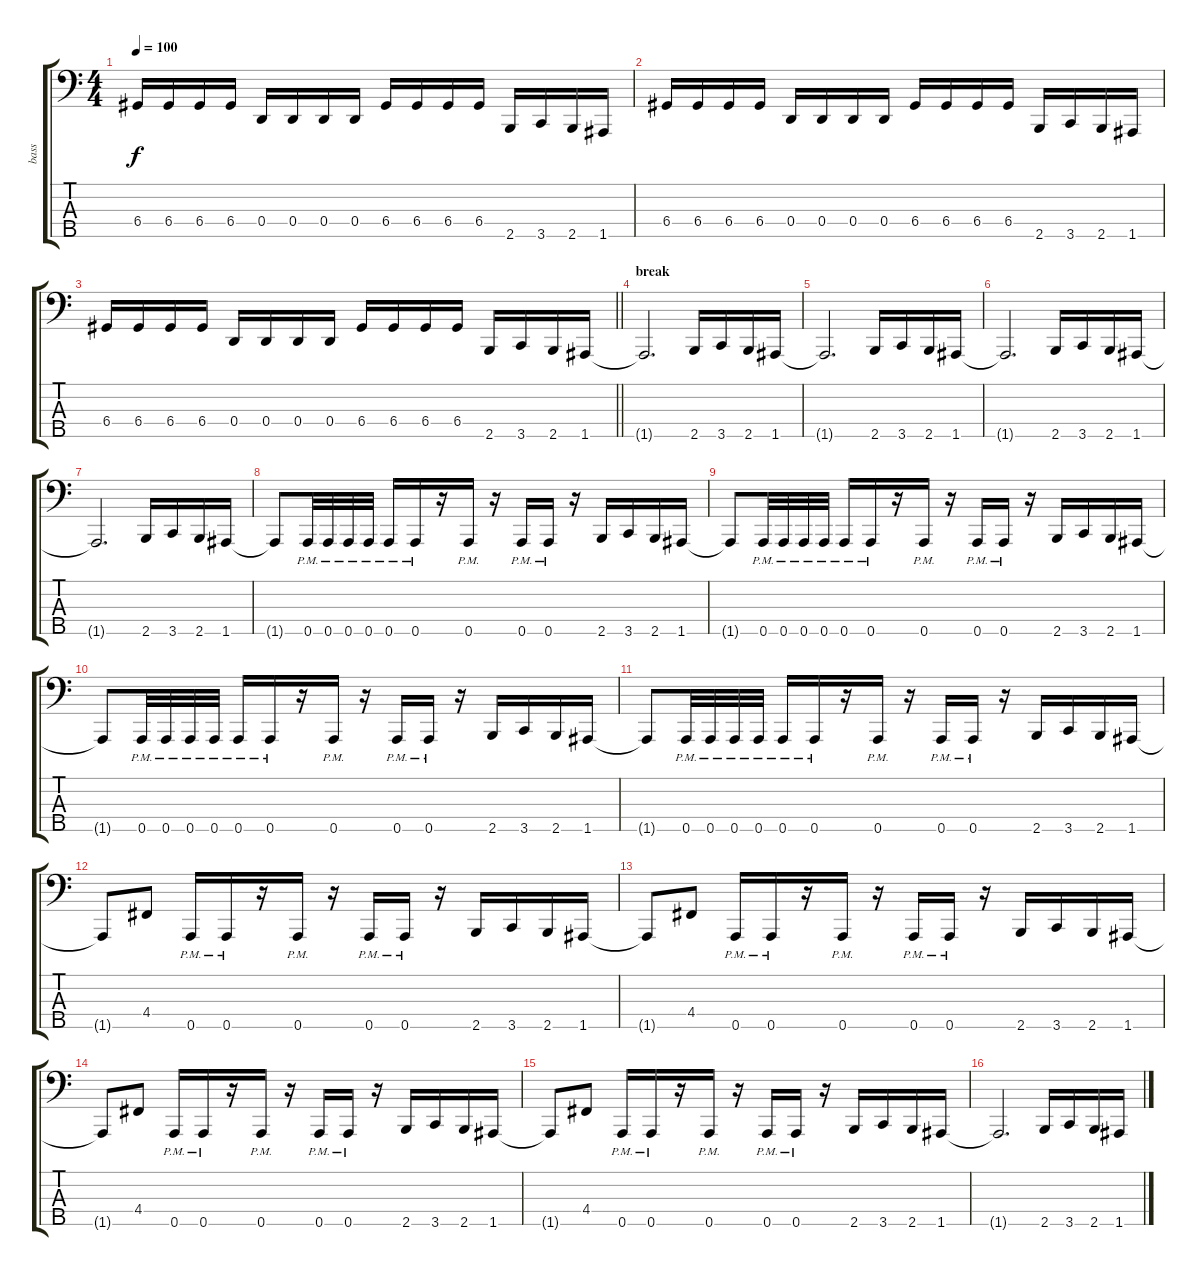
\track ("bass" "bass") {instrument electricbasspick}
\staff {score tabs}
\tuning (G2 D2 A1 D1 A0) {hide}
\ts (4 4)
\tempo 100
\clef f4
\ks c
6.4.16{dy f} 6.4.16 6.4.16 6.4.16 0.4.16 0.4.16 0.4.16 0.4.16 6.4.16 6.4.16 6.4.16 6.4.16 2.5.16 3.5.16 2.5.16 1.5.16 |
6.4.16 6.4.16 6.4.16 6.4.16 0.4.16 0.4.16 0.4.16 0.4.16 6.4.16 6.4.16 6.4.16 6.4.16 2.5.16 3.5.16 2.5.16 1.5.16 |
\barLineRight lightlight
6.4.16 6.4.16 6.4.16 6.4.16 0.4.16 0.4.16 0.4.16 0.4.16 6.4.16 6.4.16 6.4.16 6.4.16 2.5.16 3.5.16 2.5.16 1.5.16 |
\section ("" "break")
1.5{t}.2{d} 2.5.16 3.5.16 2.5.16 1.5.16 |
1.5{t}.2{d} 2.5.16 3.5.16 2.5.16 1.5.16 |
1.5{t}.2{d} 2.5.16 3.5.16 2.5.16 1.5.16 |
1.5{t}.2{d} 2.5.16 3.5.16 2.5.16 1.5.16 |
1.5{t}.8 0.5{pm}.32 0.5{pm}.32 0.5{pm}.32 0.5{pm}.32 0.5{pm}.16 0.5{pm}.16 r.16 0.5{pm}.16 r.16 0.5{pm}.16 0.5{pm}.16 r.16 2.5.16 3.5.16 2.5.16 1.5.16 |
1.5{t}.8 0.5{pm}.32 0.5{pm}.32 0.5{pm}.32 0.5{pm}.32 0.5{pm}.16 0.5{pm}.16 r.16 0.5{pm}.16 r.16 0.5{pm}.16 0.5{pm}.16 r.16 2.5.16 3.5.16 2.5.16 1.5.16 |
1.5{t}.8 0.5{pm}.32 0.5{pm}.32 0.5{pm}.32 0.5{pm}.32 0.5{pm}.16 0.5{pm}.16 r.16 0.5{pm}.16 r.16 0.5{pm}.16 0.5{pm}.16 r.16 2.5.16 3.5.16 2.5.16 1.5.16 |
1.5{t}.8 0.5{pm}.32 0.5{pm}.32 0.5{pm}.32 0.5{pm}.32 0.5{pm}.16 0.5{pm}.16 r.16 0.5{pm}.16 r.16 0.5{pm}.16 0.5{pm}.16 r.16 2.5.16 3.5.16 2.5.16 1.5.16 |
1.5{t}.8 4.4.8 0.5{pm}.16 0.5{pm}.16 r.16 0.5{pm}.16 r.16 0.5{pm}.16 0.5{pm}.16 r.16 2.5.16 3.5.16 2.5.16 1.5.16 |
1.5{t}.8 4.4.8 0.5{pm}.16 0.5{pm}.16 r.16 0.5{pm}.16 r.16 0.5{pm}.16 0.5{pm}.16 r.16 2.5.16 3.5.16 2.5.16 1.5.16 |
1.5{t}.8 4.4.8 0.5{pm}.16 0.5{pm}.16 r.16 0.5{pm}.16 r.16 0.5{pm}.16 0.5{pm}.16 r.16 2.5.16 3.5.16 2.5.16 1.5.16 |
1.5{t}.8 4.4.8 0.5{pm}.16 0.5{pm}.16 r.16 0.5{pm}.16 r.16 0.5{pm}.16 0.5{pm}.16 r.16 2.5.16 3.5.16 2.5.16 1.5.16 |
1.5{t}.2{d} 2.5.16 3.5.16 2.5.16 1.5.16
